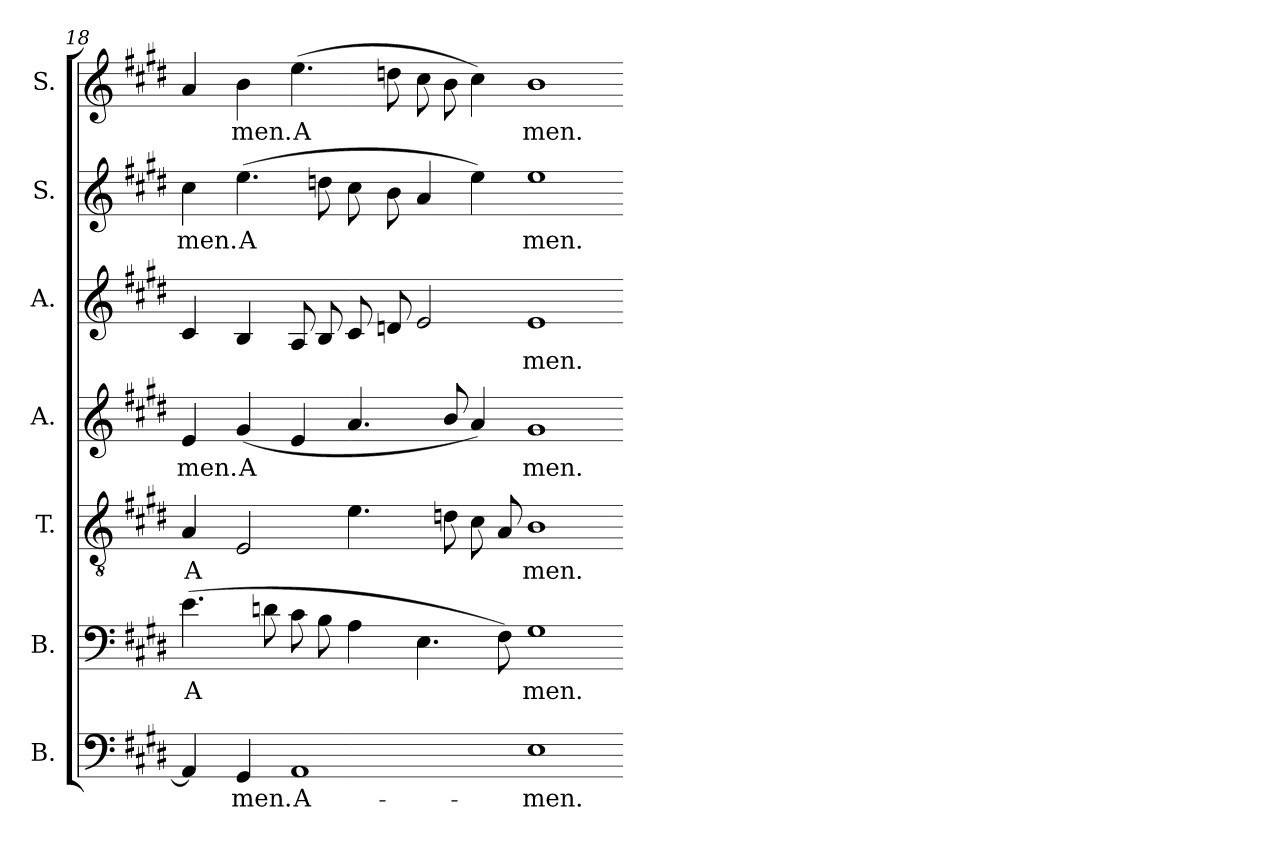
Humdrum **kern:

**kern	**text	**kern	**text	**kern	**text	**kern	**text	**kern	**text	**kern	**text	**kern	**text
*part7	*part7	*part6	*part6	*part5	*part5	*part4	*part4	*part3	*part3	*part2	*part2	*part1	*part1
*staff7	*staff7	*staff6	*staff6	*staff5	*staff5	*staff4	*staff4	*staff3	*staff3	*staff2	*staff2	*staff1	*staff1
*I"B.	*	*I"B.	*	*I"T.	*	*I"A.	*	*I"A.	*	*I"S.	*	*I"S.	*
*I'B.	*	*I'B.	*	*I'T.	*	*I'A.	*	*I'A.	*	*I'S.	*	*I'S.	*
!!LO:LB:g=z
*clefF4	*	*clefF4	*	*clefGv2	*	*clefG2	*	*clefG2	*	*clefG2	*	*clefG2	*
*k[f#c#g#d#]	*	*k[f#c#g#d#]	*	*k[f#c#g#d#]	*	*k[f#c#g#d#]	*	*k[f#c#g#d#]	*	*k[f#c#g#d#]	*	*k[f#c#g#d#]	*
*E:	*	*E:	*	*E:	*	*E:	*	*E:	*	*E:	*	*E:	*
=18	=18	=18	=18	=18	=18	=18	=18	=18	=18	=18	=18	=18	=18
!	!	!	!LO:LY:b	!	!LO:LY:b	!	!LO:LY:b	!	!	!	!LO:LY:b	!	!
4AA]	.	(>4.e	A	4A	A	4e	men.	4c#	.	4cc#	men.	4a	.
!	!LO:LY:b	!	!	!	!	!	!LO:LY:b	!	!	!	!LO:LY:b	!	!LO:LY:b
4GG#	men.	.	.	2E	.	(<4g#	A	4B	.	(>4.ee	A	4b	men.
.	.	8dn	.	.	.	.	.	.	.	.	.	.	.
!	!LO:LY:b	!	!	!	!	!	!	!	!	!	!	!	!LO:LY:b
1AA	A-	8c#	.	.	.	4e	.	8A	.	.	.	(>4.ee	A
.	.	8B	.	.	.	.	.	8B	.	8ddn	.	.	.
.	.	4A	.	4.e	.	4.a	.	8c#	.	8cc#	.	.	.
.	.	.	.	.	.	.	.	8dn	.	8b	.	8ddn	.
.	.	4.E	.	.	.	.	.	2e	.	4a	.	8cc#	.
.	.	.	.	8dn	.	8b/	.	.	.	.	.	8b	.
.	.	.	.	8c#	.	4a)	.	.	.	4ee)	.	4cc#)	.
.	.	8F#)	.	8A	.	.	.	.	.	.	.	.	.
!	!LO:LY:b	!	!LO:LY:b	!	!LO:LY:b	!	!LO:LY:b	!	!LO:LY:b	!	!LO:LY:b	!	!LO:LY:b
1E	-men.	1G#	men.	1B	men.	1g#	men.	1e	men.	1ee	men.	1b	men.
=-	=-	=-	=-	=-	=-	=-	=-	=-	=-	=-	=-	=-	=-
*-	*-	*-	*-	*-	*-	*-	*-	*-	*-	*-	*-	*-	*-
